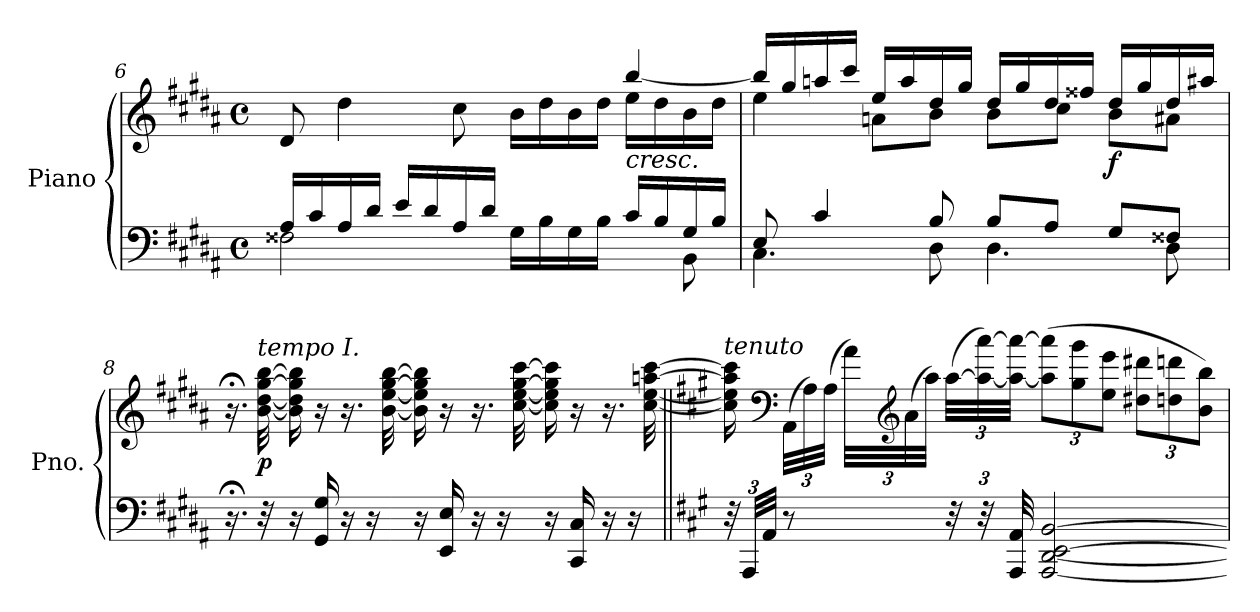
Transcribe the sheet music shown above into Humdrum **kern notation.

**kern	**kern	**dynam
*part1	*part1	*part1
*staff2	*staff1	*staff1/2
*I"Piano	*	*
*I'Pno.	*	*
!!LO:LB:g=z
*clefF4	*clefG2	*
*k[f#c#g#d#a#]	*k[f#c#g#d#a#]	*
*M4/4	*M4/4	*
*met(c)	*met(c)	*
=6	=6	=6
*^	*^	*
16A#/LL	2F##X\	8d#/	2.ryy	.
16c#/	.	.	.	.
16A#/	.	4dd#\	.	.
16d#/JJ	.	.	.	.
16e/LL	.	.	.	.
16d#/	.	.	.	.
16A#/	.	8cc#\	.	.
16d#/JJ	.	.	.	.
16G#\LL	4.ryy	16b\LL	.	.
16B\	.	16dd#\	.	.
16G#\	.	16b\	.	.
16B\JJ	.	16dd#\JJ	.	.
!	!	!LO:TX:b:i:t=cresc.	!	!
16c#/LL	.	16ee\LL	[4bb/	.
16B/	.	16dd#\	.	.
16G#/	8BB\	16b\	.	.
16B/JJ	.	16dd#\JJ	.	.
!!LO:LB:g=z	!!
=7	=7	=7	=7	=7
8E/	4.C#\	4ee\	16bb/LL]	.
.	.	.	16gg#/	.
4c#/	.	.	16aan/	.
.	.	.	16ccc#/JJ	.
.	.	16ee/LL	8an\L	.
.	.	16aa/	.	.
8B/	8D#\	16dd#/	8b\J	.
.	.	16gg#/JJ	.	.
8B/L	4.D#\	16dd#/LL	8b\L	.
.	.	16gg#/	.	.
8A#/J	.	16dd#/	8cc#\J	.
.	.	16ff##X/JJ	.	.
!	!	!	!	!LO:DY:b
8G#/L	.	16dd#/LL	8b\L	f
.	.	16gg#/	.	.
8F##X/J	8D#\	16dd#/	8a#X\J	.
.	.	16aa#X/JJ	.	.
*v	*v	*	*	*
*	*v	*v	*
!!LO:PB:g=z
=8	=8	=8
16.r;<	16.r;<	.
!	!LO:TX:a:i:t=tempo I.	!
!	!	!LO:DY:b
32r	[32b\ [32dd#\ [32gg#\ [32bb\	p
16r	16b\] 16dd#\] 16gg#\] 16bb\]	.
16GG#/ 16G#/	16r	.
16r	16.r	.
16r	.	.
.	[32b\ [32ee\ [32gg#\ [32bb\	.
16r	16b\] 16ee\] 16gg#\] 16bb\]	.
16EE/ 16E/	16r	.
16r	16.r	.
16r	.	.
.	[32cc#\ [32ee\ [32gg#\ [32ccc#\	.
16r	16cc#\] 16ee\] 16gg#\] 16ccc#\]	.
16CC#/ 16C#/	16r	.
16r	16.r	.
16r	.	.
.	[32cc#\ [32ee\ [32aan\ [32ccc#\	.
!!LO:LB:g=z
=9||	=9||	=9||
*k[f#c#g#]	*k[f#c#g#]	*
*Xbrackettup	*	*
!	!LO:TX:a:i:t=tenuto	!
48r	16cc#\] 16ee\] 16aa\] 16ccc#\]	.
48AAA/LLL	.	.
48AA/JJJ	.	.
*	*clefF4	*
*	*Xbrackettup	*
8r	(48AA\LLL	.
.	48A\)	.
.	(48A\JJJ	.
.	48a\LLL)	.
*	*clefG2	*
.	(48a\	.
.	48aa\JJJ)	.
48r	(>[<48aa\LLL	.
48r	48aa\_ [48aaa\)	.
48AAA/ 48AA/	48aa\_ 48aaa\_JJJ	.
[2AAA/ [2DD/ [<2EE/ [<2BB/	(12aa\] 12aaa\]L	.
.	12gg#\ 12ggg#\	.
.	12ee\ 12eee\J	.
.	12dd#X\ 12ddd#X\L	.
.	12ddn\ 12dddn\	.
.	12b\ 12bb\J)	.
=	=	=
*-	*-	*-
